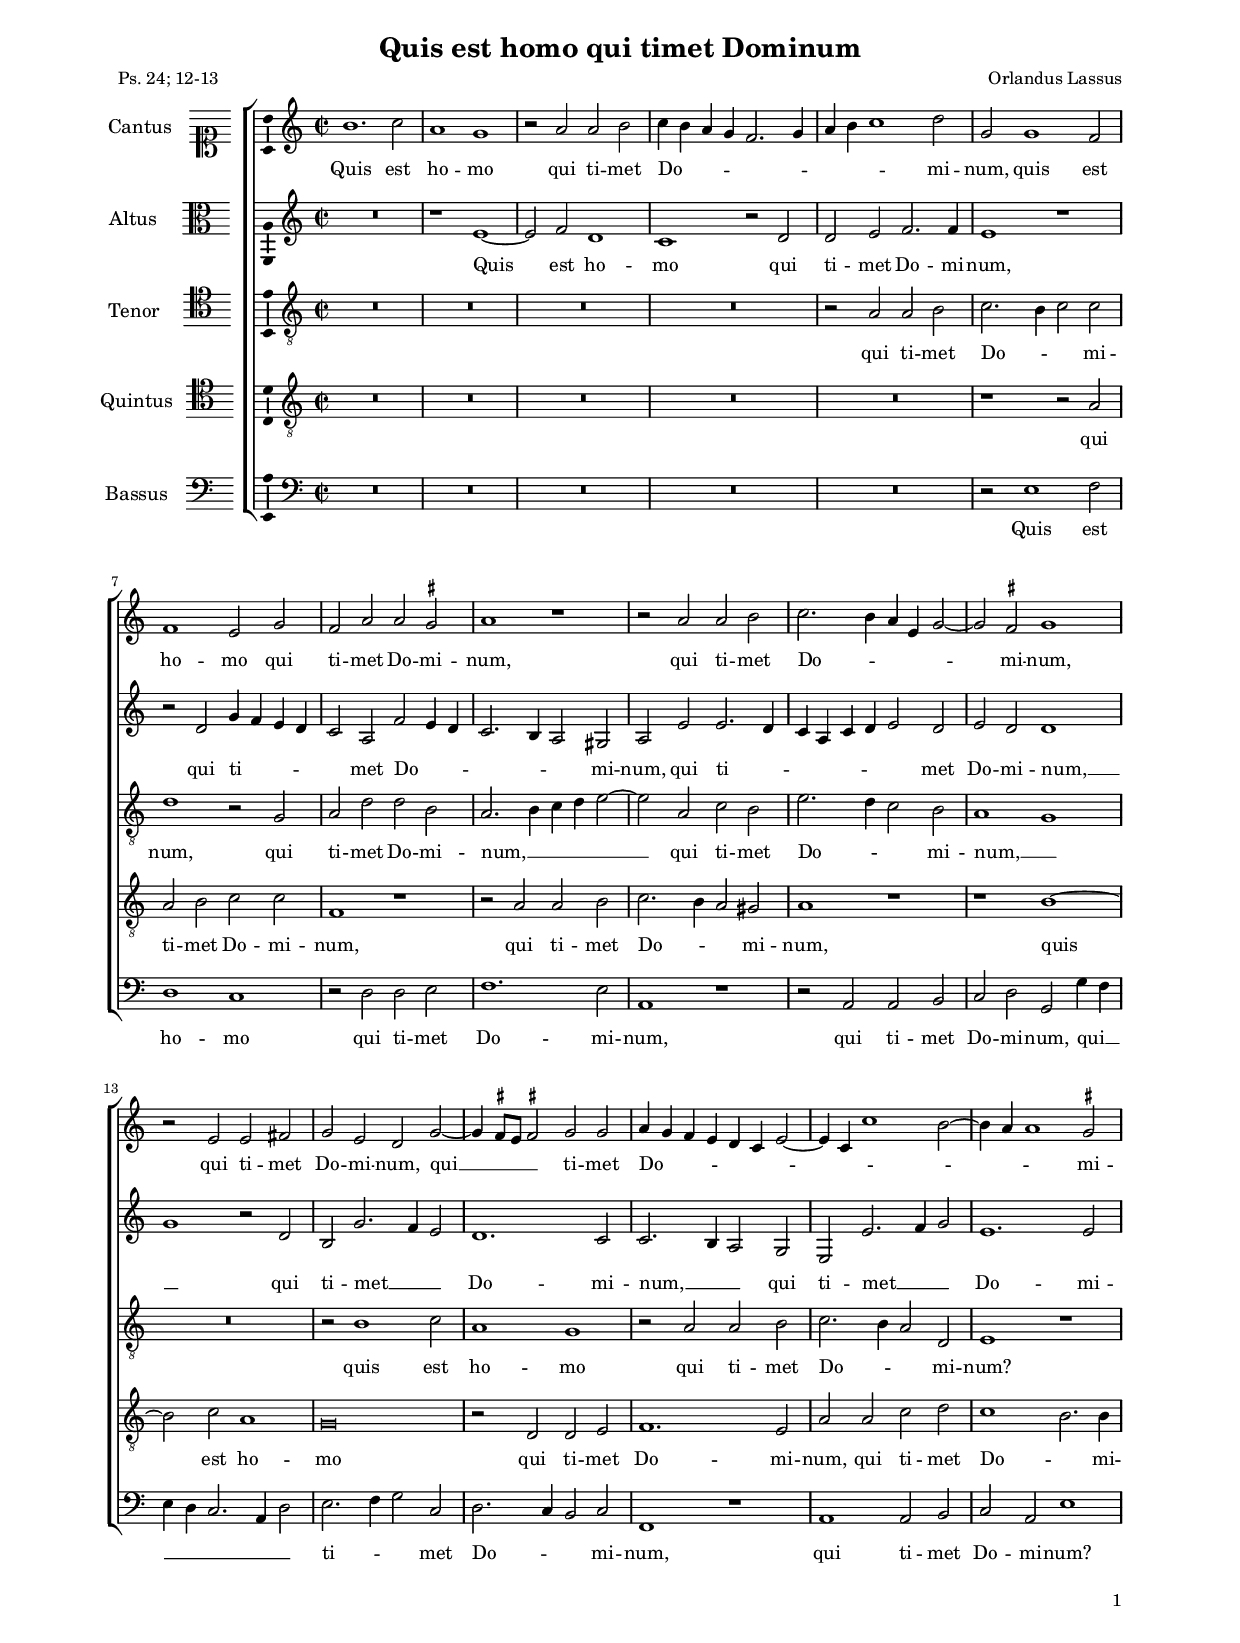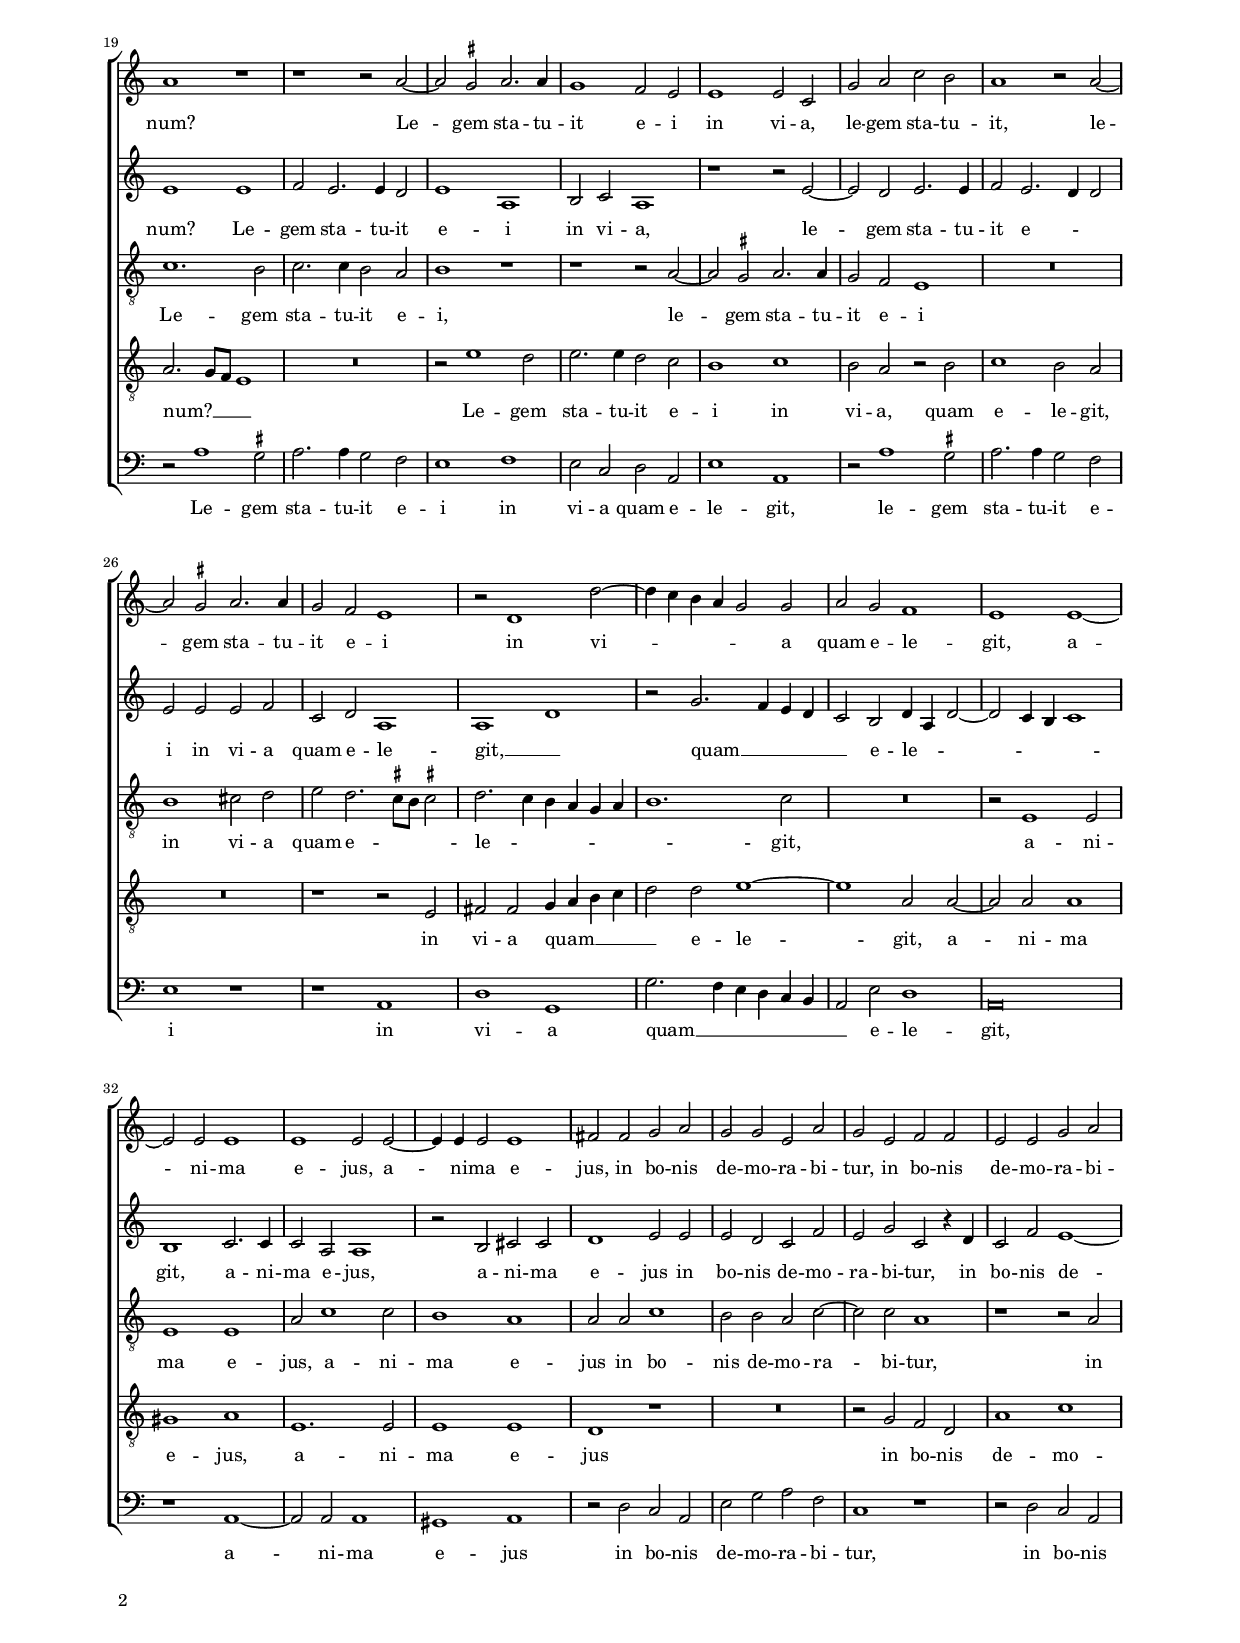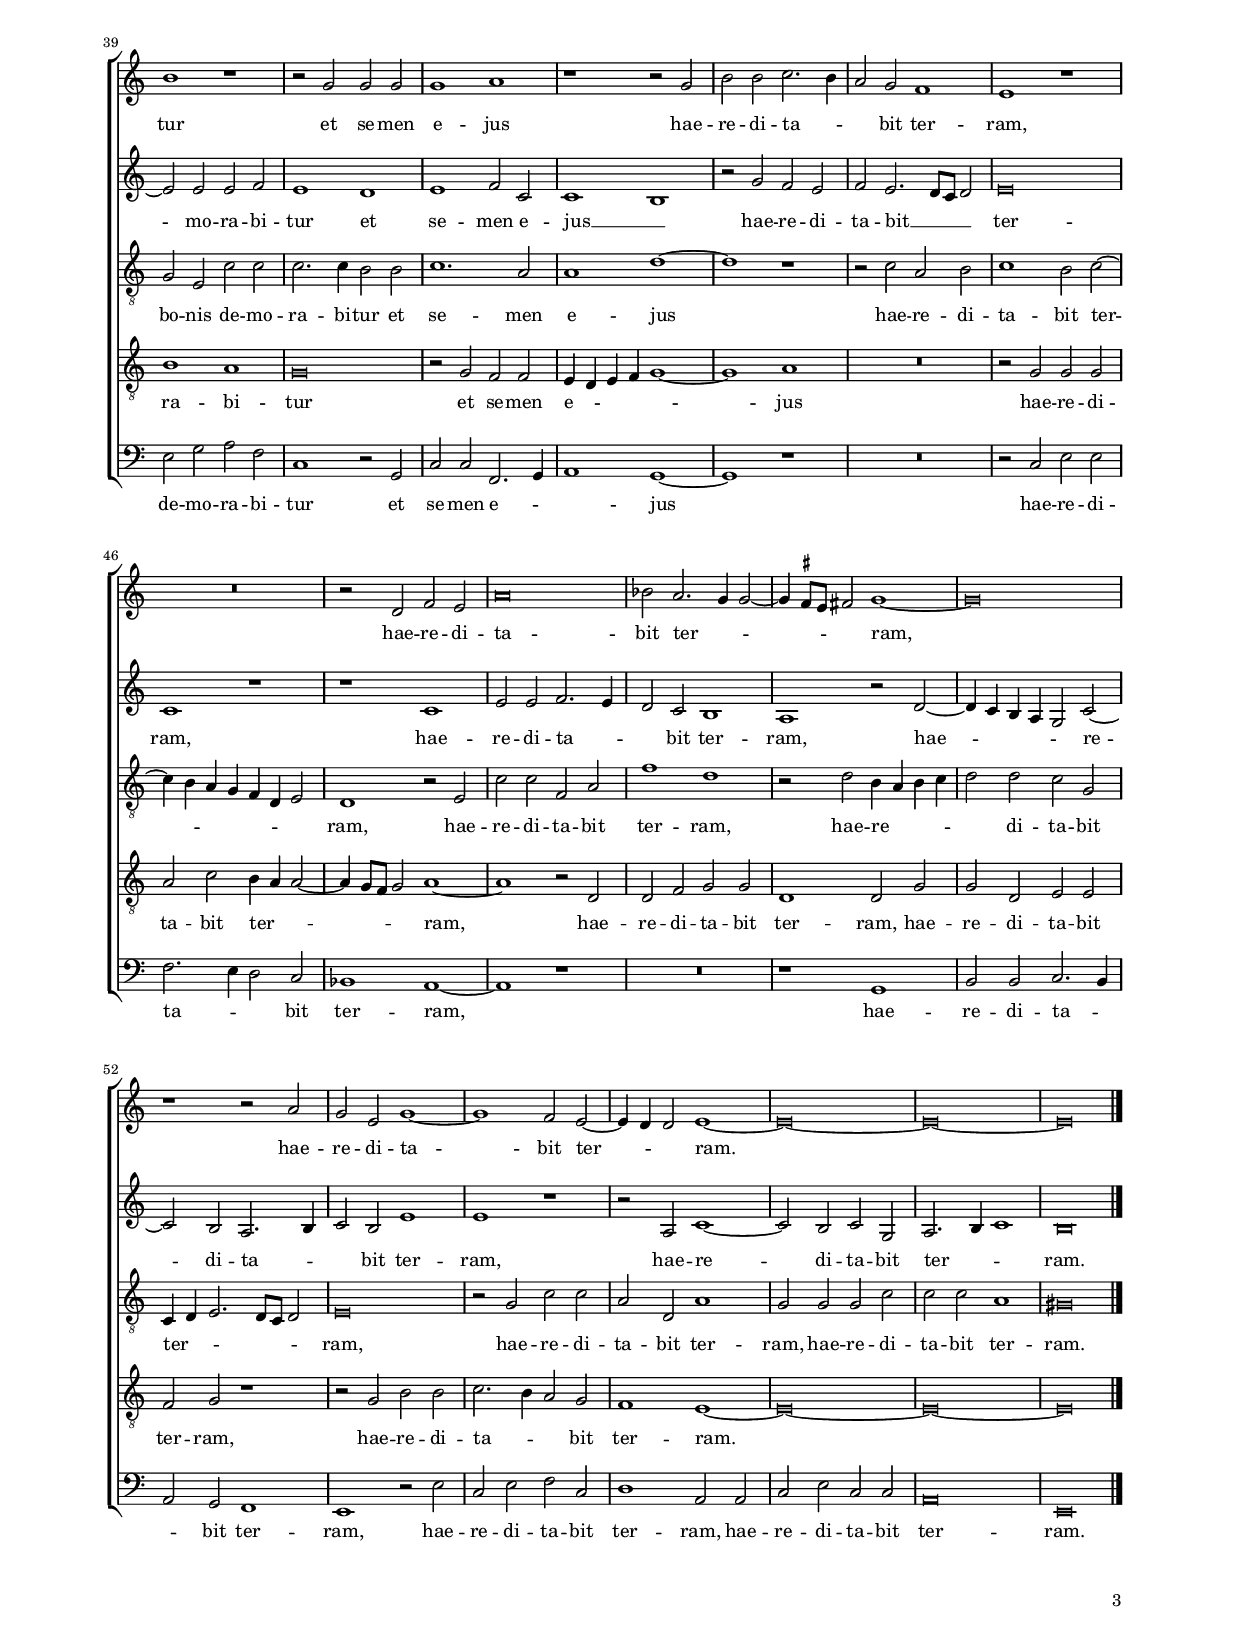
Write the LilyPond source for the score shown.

\header
{
  title="Quis est homo qui timet Dominum"
  composer="Orlandus Lassus"
  poet="Ps. 24; 12-13"
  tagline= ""
}

\version "2.24.0"
\include "deutsch.ly"
#(set-global-staff-size 15)
% #(set-default-paper-size "letter")
#(ly:set-option 'point-and-click #f)


\paper
	{
	top-margin = 1.8 \cm
	bottom-margin = 1.2 \cm
	left-margin = 2 \cm
	right-margin = 2 \cm
	ragged-bottom = ##f
	ragged-last-bottom = ##t
	print-page-number = ##f
	system-system-spacing = #'((basic-distance . 16) (minimum-distance . 14) (padding . 5) (strechability . 150))
	oddFooterMarkup=\markup   \fill-line { "" \fromproperty #'page:page-number-string }
	evenFooterMarkup=\markup  \fill-line { \fromproperty #'page:page-number-string "" }
	last-bottom-spacing = #'((basic-distance . 12) (minimum-distance . 7) (padding . 4))
%	systems-per-page = 3
	min-systems-per-page = 3
	markup-system-spacing.basic-distance = #12
%	print-all-headers = ##t
%	print-first-page-number = ##t
%	first-page-number = 1
	}

	
global = {
	\key c \major
	\time 2/2 \set Score.measureLength = #(ly:make-moment 2/1)
	\skip 1*2*58 \bar "|."
	}

	ficta = { \once \set suggestAccidentals = ##t }

	forget = #(define-music-function (music) (ly:music?) #{
		\accidentalStyle forget
		$music
		\accidentalStyle default
		#})


incipitcantus = \markup { \score {
	{
	\set Staff.instrumentName = \markup { \fontsize #1 "Cantus" }
	\key c \major
	\clef soprano
	s4 \bar ""
	}
	\layout  {
	raggedright = ##t
	indent = 1.6 \cm
	line-width = 2.4\cm
	\context { \Staff \remove Time_signature_engraver }
	\override Staff.Clef.Y-extent = #'(0 . 0)
	}} \hspace #1 }

      
incipitaltus = \markup { \score {
	{
	\set Staff.instrumentName = \markup { \fontsize #1 "Altus" }
	\key c \major
	\clef alto
	s4 \bar ""
	}
	\layout  {
	raggedright = ##t
	indent = 1.6 \cm
	line-width = 2.4\cm
	\context { \Staff \remove Time_signature_engraver }
	\override Staff.Clef.Y-extent = #'(0 . 0)
	}} \hspace #1 }


incipittenor = \markup { \score {
	{
	\set Staff.instrumentName = \markup { \fontsize #1 "Tenor" }
	\key c \major
	\clef tenor
	s4 \bar ""
	}
	\layout  {
	raggedright = ##t
	indent = 1.6 \cm
	line-width = 2.4\cm
	\context { \Staff \remove Time_signature_engraver }
	\override Staff.Clef.Y-extent = #'(0 . 0)
	}} \hspace #1 }
      
      
incipitquintus = \markup { \score {
	{
	\set Staff.instrumentName = \markup { \fontsize #1 "Quintus" }
	\key c \major
	\clef tenor
	s4 \bar ""
	}
	\layout  {
	raggedright = ##t
	indent = 1.6 \cm
	line-width = 2.4\cm
	\context { \Staff \remove Time_signature_engraver }
	\override Staff.Clef.Y-extent = #'(0 . 0)
	}} \hspace #1 }
      
      
incipitbassus = \markup { \score {
	{
	\set Staff.instrumentName = \markup { \fontsize #1 "Bassus" }
	\key c \major
	\clef bass
	s4 \bar ""
	}
	\layout  {
	raggedright = ##t
	indent = 1.6 \cm
	line-width = 2.4\cm
	\context { \Staff \remove Time_signature_engraver }
	\override Staff.Clef.Y-extent = #'(0 . 0)
	}} \hspace #1 }


cantus =  \relative c''
	{
	h1. c2
	a1 g
	r2 a a h
	c4 h a g f2. g4
%5
	a4 h c1 d2 |
	g,2 g1 f2
	f1 e2 g
	f2 a a \ficta gis
	a1 r
%10
	r2 a a h |
	c2. h4 a e g2~
	g2 \ficta fis g1
	r2 e e fis
	g2 e d g~
%15
	g4 \ficta fis8 e \ficta fis!2 g g |
	a4 g f e d c e2~
	e4 c c'1 h2~
	h4 a a1 \ficta gis2
	a1 r
%20
	r1 r2 a~ |
	a2 \ficta gis a2. a4
	g1 f2 e
	e1 e2 c
	g'2 a c h
%25
	a1 r2 a~ |
	a2 \ficta gis a2. a4
	g2 f e1
	r2 d1 d'2~
	d4 c h a g2 g
%30
	a2 g f1 |
	e1 e~
	e2 e e1
	e1 e2 e~
	e4 e e2 e1
%35
	fis2 fis g a |
	g2 g e a
	g2 e f f
	e2 e g a
	h1 r
%40
	r2 g g g |
	g1 a
	r1 r2 g
	h2 h c2. h4
	a2 g f1
%45
	e1 r |
	R\breve
	r2 d f e
	a\breve
	b2 a2. g4 g2~
%50
	g4 \ficta fis8 e fis!2 g1~ |
	g\breve
	r1 r2 a
	g2 e g1~
	g1 f2 e~
%55
	e4 d d2 e1~
	e\breve~
	e\breve~
	e\breve |
	}


altus =  \relative c'
	{
	R\breve
	r1 e~
	e2 f d1
	c1 r2 d
%5
	d2 e f2. f4 |
	e1 r
	r2 d g4 f e d
	c2 a f' e4 d
	c2. h4 a2 gis
%10
	a2 e' e2. d4 |
	c4 a c d e2 d
	e2 d d1
	g1 r2 d
	h2 g'2. f4 e2
%15
	d1. c2 |
	c2. h4 a2 g
	e2 e'2. f4 g2
	e1. e2
	e1 e
%20
	f2 e2. e4 d2 |
	e1 a,
	h2 c a1
	r1 r2 e'~
	e2 d e2. e4
%25
	f2 e2. d4 d2 |
	e2 e e f
	c2 d a1
	a1 d
	r2 g2. f4 e d
%30
	c2 h d4 a d2~ |
	d2 c4 h c1
	h1 c2. c4
	c2 a a1
	r2 h cis cis
%35
	d1 e2 e |
	e2 d c f
	e2 g c, r4 d
	c2 f e1~
	e2 e e f
%40
	e1 d |
	e1 f2 c
	c1 h
	r2 g' f e
	f2 e2. d8 c d2
%45
	e\breve
	c1 r
	r1 c
	e2 e f2. e4
	d2 c h1
%50
	a1 r2 d~ |
	d4 c h a g2 c~
	c2 h a2. h4
	c2 h e1
	e1 r
%55
	r2 a, c1~ |
	c2 h c g
	a2. h4 c1
	h\breve |
	}


tenor =  \relative c'
	{
	R\breve
	R\breve
	R\breve
	R\breve
%5
	r2 a a h |
	c2. h4 c2 c
	d1 r2 g,
	a2 d d h
	a2. h4 c d e2~
%10
	e2 a, c h |
	e2. d4 c2 h
	a1 g
	R\breve
	r2 h1 c2
%15
	a1 g |
	r2 a a h
	c2. h4 a2 d,
	e1 r
	c'1. h2
%20
	c2. c4 h2 a |
	h1 r
	r1 r2 a~
	a2 \ficta gis a2. a4
	g2 f e1
%25
	R\breve |
	h'1 cis2 d
	e2 d2. \ficta cis8 h \ficta cis!2
	d2. c4 h a g a
	h1. c2
%30
	R\breve |
	r2 e,1 e2
	e1 e
	a2 c1 c2
	h1 a
%35
	a2 a c1 |
	h2 h a c~
	c2 c a1
	r1 r2 a
	g2 e c' c
%40
	c2. c4 h2 h |
	c1. a2
	a1 d~
	d1 r
	r2 c a h
%45
	c1 h2 c~ |
	c4 h a g f d e2
	d1 r2 e
	c'2 c f, a
	f'1 d
%50
	r2 d h4 a h c |
	d2 d c g
	c,4 d e2. d8 c d2
	e\breve
	r2 g c c
%55
	a2 d, a'1 |
	g2 g g c
	c2 c a1
	gis\breve |
	}


quintus  =  \relative c'
	{
	R\breve
	R\breve
	R\breve
	R\breve
%5
	R\breve |
	r1 r2 a
	a2 h c c
	f,1 r
	r2 a a h
%10
	c2. h4 a2 gis |
	a1 r
	r1 h~
	h2 c a1
	g\breve
%15
	r2 d d e |
	f1. e2
	a2 a c d
	c1 h2. h4
	a2. g8 f e1
%20
	R\breve |
	r2 e'1 d2
	e2. e4 d2 c
	h1 c
	h2 a r h
%25
	c1 h2 a |
	R\breve
	r1 r2 e
	fis2 fis g4 a h c
	d2 d e1~
%30
	e1 a,2 a~ |
	a2 a a1
	gis1 a
	e1. e2
	e1 e
%35
	d1 r |
	R\breve
	r2 g f d
	a'1 c
	h1 a
%40
	g\breve |
	r2 g f f
	e4 d e f g1~
	g1 a
	R\breve
%45
	r2 g g g |
	a2 c h4 a a2~
	a4 g8 f g2 a1~
	a1 r2 d,
	d2 f g g
%50
	d1 d2 g |
	g2 d e e
	f2 g r1
	r2 g h h
	c2. h4 a2 g
%55
	f1 e~ |
	e\breve~
	e\breve~
	e\breve |
	}


bassus  =  \relative c
	{
	R\breve    
	R\breve
	R\breve
	R\breve
%5
	R\breve |
	r2 e1 f2
	d1 c
	r2 d d e
	f1. e2
%10
	a,1 r |
	r2 a a h
	c2 d g, g'4 f
	e4 d c2. a4 d2
	e2. f4 g2 c,
%15
	d2. c4 h2 c |
	f,1 r
	a1 a2 h
	c2 a e'1
	r2 a1 \ficta gis2
%20
	a2. a4 g2 f |
	e1 f
	e2 c d a
	e'1 a,
	r2 a'1 \ficta gis2
%25
	a2. a4 g2 f |
	e1 r
	r1 a,
	d1 g,
	g'2. f4 e d c h
%30
	a2 e' d1 |
	a\breve
	r1 a~
	a2 a a1
	gis1 a
%35
	r2 d c a |
	e'2 g a f
	c1 r
	r2 d c a
	e'2 g a f
%40
	c1 r2 g |
	c2 c f,2. g4
	a1 g~
	g1 r
	R\breve
%45
	r2 c e e |
	f2. e4 d2 c
	b1 a~
	a1 r
	R\breve
%50
	r1 g |
	h2 h c2. h4
	a2 g f1
	e1 r2 e'
	c2 e f c
%55
	d1 a2 a |
	c2 e c c
	a\breve
	e\breve |
	}


lyricscantus = \lyricmode {
	Quis est ho -- mo qui ti -- met Do -- _ _ _ _ _ _ _ _ mi -- num,
	quis est ho -- mo qui ti -- met Do -- mi -- num,
	qui ti -- met Do -- _ _ _ _ mi -- num,
	qui ti -- met Do -- mi -- num,
	qui __ _ _ _ ti -- met Do -- _ _ _ _ _ _ _ _ _ _ _ mi -- num?
	Le -- gem sta -- tu -- it e -- i in vi -- a,
	le -- gem sta -- tu -- it,
	le -- gem sta -- tu -- it e -- i in vi -- _ _ _ _ a
	quam e -- le -- git,
	a -- ni -- ma e -- jus,
	a -- ni -- ma e -- jus,
	in bo -- nis de -- mo -- ra -- bi -- tur,
	in bo -- nis de -- mo -- ra -- bi -- tur
	et se -- men e -- jus hae -- re -- di -- ta -- _ _ bit ter -- ram,
	hae -- re -- di -- ta -- bit ter -- _ _ _ _ _ ram,
	hae -- re -- di -- ta -- bit ter -- _ _ ram.
	}


lyricsaltus = \lyricmode {
	Quis est ho -- mo qui ti -- met Do -- mi -- num,
	qui ti -- _ _ _ _ met Do -- _ _ _ _ _ mi -- num,
	qui ti -- _ _ _ _ _ _ met Do -- mi -- num, __ _
	qui ti -- met __ _ _ Do -- mi -- num, __ _ _
	qui ti -- met __ _ _ Do -- mi -- num?
	Le -- gem sta -- tu -- it e -- i in vi -- a,
	le -- gem sta -- tu -- it e -- _ _ i in vi -- a quam e -- le -- git, __ _
	quam __ _ _ _ _ e -- le -- _ _ _ _ _ git,
	a -- ni -- ma e -- jus,
	a -- ni -- ma e -- jus
	in bo -- nis de -- mo -- ra -- bi -- tur,
	in bo -- nis de -- mo -- ra -- bi -- tur
	et se -- men e -- jus __ _ hae -- re -- di -- ta -- bit __ _ _ _ ter -- ram,
	hae -- re -- di -- ta -- _ _ bit ter -- ram,
	hae -- _ _ _ _ re -- di -- ta -- _ _ bit ter -- ram,
	hae -- re -- di -- ta -- bit ter -- _ _ ram.
	}


lyricstenor = \lyricmode {
	qui ti -- met Do -- _ _ mi -- num,
	qui ti -- met Do -- mi -- num, __ _ _ _ _
	qui ti -- met Do -- _ _ mi -- num, __ _
	quis est ho -- mo qui ti -- met Do -- _ _ mi -- num?
	Le -- gem sta -- tu -- it e -- i,
	le -- gem sta -- tu -- it e -- i
	in vi -- a
	quam e -- _ _ _ le -- _ _ _ _ _ _ git,
	a -- ni -- ma e -- jus,
	a -- ni -- ma e -- jus
	in bo -- nis de -- mo -- ra -- bi -- tur,
	in bo -- nis de -- mo -- ra -- bi -- tur
	et se -- men e -- jus 
	hae -- re -- di -- ta -- bit ter -- _ _ _ _ _ _ ram,
	hae -- re -- di -- ta -- bit ter -- ram,
	hae -- re -- _ _ _ _ di -- ta -- bit ter -- _ _ _ _ _ ram,
	hae -- re -- di -- ta -- bit ter -- ram,
	hae -- re -- di -- ta -- bit ter -- ram.
	}


lyricsquintus = \lyricmode {
	qui ti -- met Do -- mi -- num,
	qui ti -- met Do -- _ _ mi -- num,
	quis est ho -- mo qui ti -- met Do -- mi -- num,
	qui ti -- met Do -- _ mi -- num? __ _ _ _
	Le -- gem sta -- tu -- it e -- i in vi -- a,
	quam e -- le -- git,
	in vi -- a
	quam __ _ _ _ _ e -- le -- git,
	a -- ni -- ma e -- jus,
	a -- ni -- ma e -- jus
	in bo -- nis de -- mo -- ra -- bi -- tur
	et se -- men e -- _ _ _ _ jus hae -- re -- di -- ta -- bit ter -- _ _ _ _ _ ram,
	hae -- re -- di -- ta -- bit ter -- ram,
	hae -- re -- di -- ta -- bit ter -- ram,
	hae -- re -- di -- ta -- _ _ bit ter -- ram.
	}


lyricsbassus = \lyricmode {
	Quis est ho -- mo qui ti -- met Do -- mi -- num,
	qui ti -- met Do -- mi -- num,
	qui __ _ _ _ _ _ _ ti -- _ _ met Do -- _ _ mi -- num,
	qui ti -- met Do -- mi -- num?
	Le -- gem sta -- tu -- it e -- i in vi -- a
	quam e -- le -- git,
	le -- gem sta -- tu -- it e -- i in vi -- a
	quam __ _ _ _ _ _ _ e -- le -- git,
	a -- ni -- ma e -- jus
	in bo -- nis de -- mo -- ra -- bi -- tur,
	in bo -- nis de -- mo -- ra -- bi -- tur
	et se -- men e -- _ _ jus hae -- re -- di -- ta -- _ _ bit ter -- ram,
	hae -- re -- di -- ta -- _ _ bit ter -- ram,
	hae -- re -- di -- ta -- bit ter -- ram,
	hae -- re -- di -- ta -- bit ter -- ram.
	}


\score
{  
	\transpose c c {
	\new ChoirStaff \with { \override StaffGrouper.staff-staff-spacing.basic-distance = #12 }
	<<

	\new Staff << \global
	\new Voice="v1" {
		\set Staff.instrumentName=\incipitcantus
%		\set Staff.instrumentName= "S"
		\set Staff.midiInstrument = "reed organ"
		\clef violin
		\cantus }
	\new Lyrics \lyricsto "v1" {\lyricscantus }
	>>


	\new Staff << \global
	\new Voice="v2" {
		\set Staff.instrumentName=\incipitaltus
%		\set Staff.instrumentName= "A"
		\set Staff.midiInstrument = "reed organ"
		\clef violin 
		\altus}
	\new Lyrics \lyricsto "v2" {\lyricsaltus }
	>>


	\new Staff << \global
	\new Voice="v3" {
		\set Staff.instrumentName=\incipittenor
%		\set Staff.instrumentName= "T"
		\set Staff.midiInstrument = "reed organ"
		\clef "G_8"
		\tenor }
	\new Lyrics \lyricsto "v3" {\lyricstenor }
	>>


	\new Staff << \global
	\new Voice="v5" {
		\set Staff.instrumentName=\incipitquintus
%		\set Staff.instrumentName= "Q"
		\set Staff.midiInstrument = "reed organ"
		\clef "G_8"
		\quintus}
	\new Lyrics \lyricsto "v5" {\lyricsquintus }
	>>


	\new Staff << \global
	\new Voice="v4" {
		\set Staff.instrumentName=\incipitbassus
%		\set Staff.instrumentName= "B"
		\set Staff.midiInstrument = "reed organ"
		\clef bass 
		\bassus }
	\new Lyrics \lyricsto "v4" {\lyricsbassus}
	>>

	>>
	} % transpose

	\layout
	{
	indent = 2.3\cm
	\context { \Lyrics \override VerticalAxisGroup.nonstaff-relatedstaff-spacing.padding = #1.5 }
%	\context { \Lyrics \override LyricText.font-size = #1 }
	\context { \Staff \override TimeSignature.break-visibility = #end-of-line-invisible }
	\context { \Staff \consists Ambitus_engraver }
	\context { \Score \override BarNumber.padding = #2 }
	\context { \Voice \override NoteHead.style = #'baroque }
	}

\midi
	{
	\tempo 2 = 90
	}

}


% EOF
